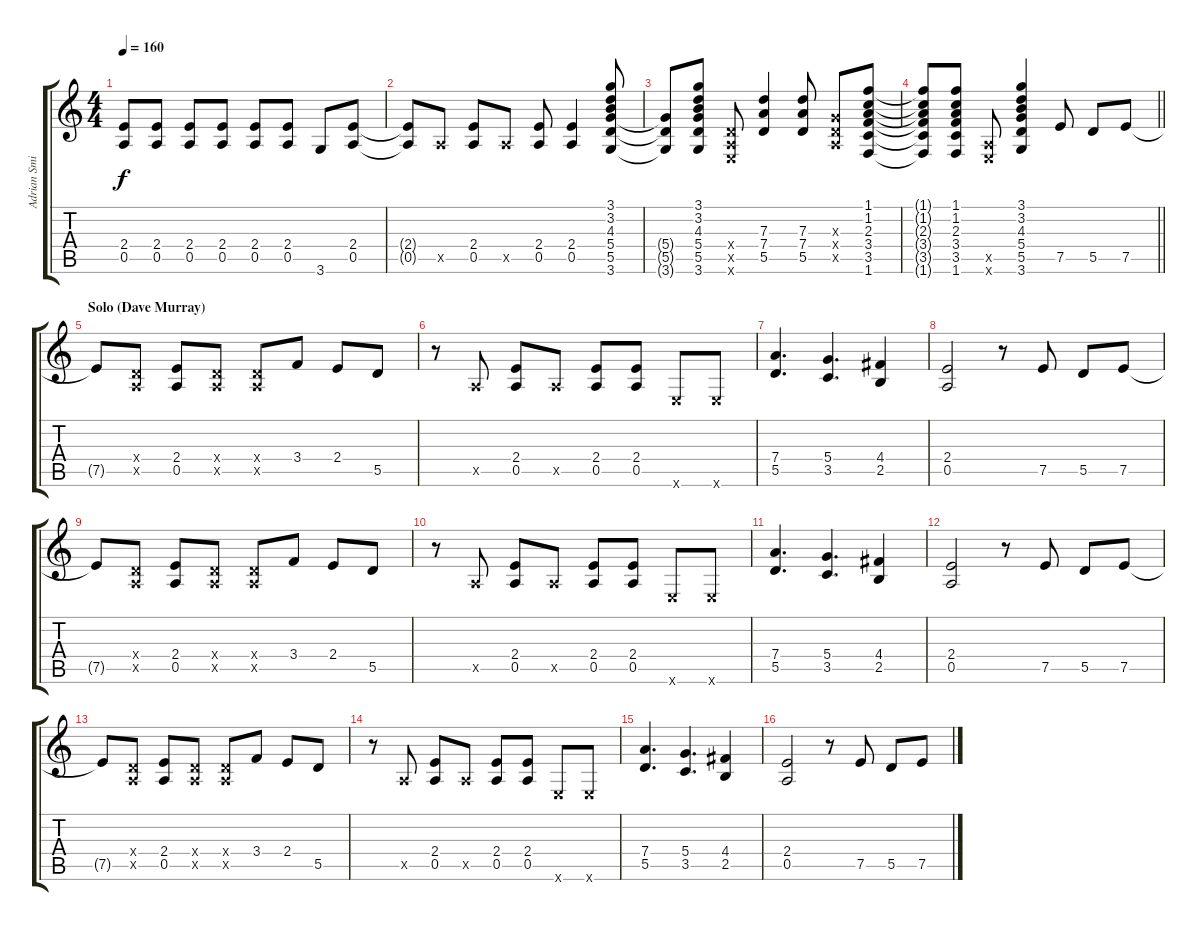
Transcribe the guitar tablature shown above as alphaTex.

\track ("Adrian Smith" "Adrian Smi") {instrument distortionguitar}
\staff {score tabs}
\tuning (E4 B3 G3 D3 A2 E2) {hide}
\ts (4 4)
\tempo 160
\clef g2
\ks c
(2.4{t} 0.5{t}).8{dy f} (2.4 0.5).8 (2.4 0.5).8 (2.4 0.5).8 (2.4 0.5).8 (2.4 0.5).8 3.6.8 (2.4 0.5).8 |
(2.4{t} 0.5{t}).8 0.5{x}.8 (2.4 0.5).8 0.5{x}.8 (2.4 0.5).8 (2.4 0.5).4 (3.1 3.2 4.3 5.4 5.5 3.6).8 |
(5.4{t} 5.5{t} 3.6{t}).8 (3.1 3.2 4.3 5.4 5.5 3.6).8 (0.4{x} 0.5{x} 0.6{x}).8 (7.3 7.4 5.5).4 (7.3 7.4 5.5).8 (0.3{x} 0.4{x} 0.5{x}).8 (1.1 1.2 2.3 3.4 3.5 1.6).8 |
\barLineRight lightlight
(1.1{t} 1.2{t} 2.3{t} 3.4{t} 3.5{t} 1.6{t}).8 (1.1 1.2 2.3 3.4 3.5 1.6).8 (0.5{x} 0.6{x}).8 (3.1 3.2 4.3 5.4 5.5 3.6).4 7.5.8 5.5.8 7.5.8 |
\section ("" "Solo (Dave Murray)")
7.5{t}.8 (0.4{x} 0.5{x}).8 (2.4 0.5).8 (0.4{x} 0.5{x}).8 (0.4{x} 0.5{x}).8 3.4.8 2.4.8 5.5.8 |
r.8 0.5{x}.8 (2.4 0.5).8 0.5{x}.8 (2.4 0.5).8 (2.4 0.5).8 0.6{x}.8 0.6{x}.8 |
(7.4 5.5).4{d} (5.4 3.5).4{d} (4.4 2.5).4 |
(2.4 0.5).2 r.8 7.5.8 5.5.8 7.5.8 |
7.5{t}.8 (0.4{x} 0.5{x}).8 (2.4 0.5).8 (0.4{x} 0.5{x}).8 (0.4{x} 0.5{x}).8 3.4.8 2.4.8 5.5.8 |
r.8 0.5{x}.8 (2.4 0.5).8 0.5{x}.8 (2.4 0.5).8 (2.4 0.5).8 0.6{x}.8 0.6{x}.8 |
(7.4 5.5).4{d} (5.4 3.5).4{d} (4.4 2.5).4 |
(2.4 0.5).2 r.8 7.5.8 5.5.8 7.5.8 |
7.5{t}.8 (0.4{x} 0.5{x}).8 (2.4 0.5).8 (0.4{x} 0.5{x}).8 (0.4{x} 0.5{x}).8 3.4.8 2.4.8 5.5.8 |
r.8 0.5{x}.8 (2.4 0.5).8 0.5{x}.8 (2.4 0.5).8 (2.4 0.5).8 0.6{x}.8 0.6{x}.8 |
(7.4 5.5).4{d} (5.4 3.5).4{d} (4.4 2.5).4 |
(2.4 0.5).2 r.8 7.5.8 5.5.8 7.5.8
